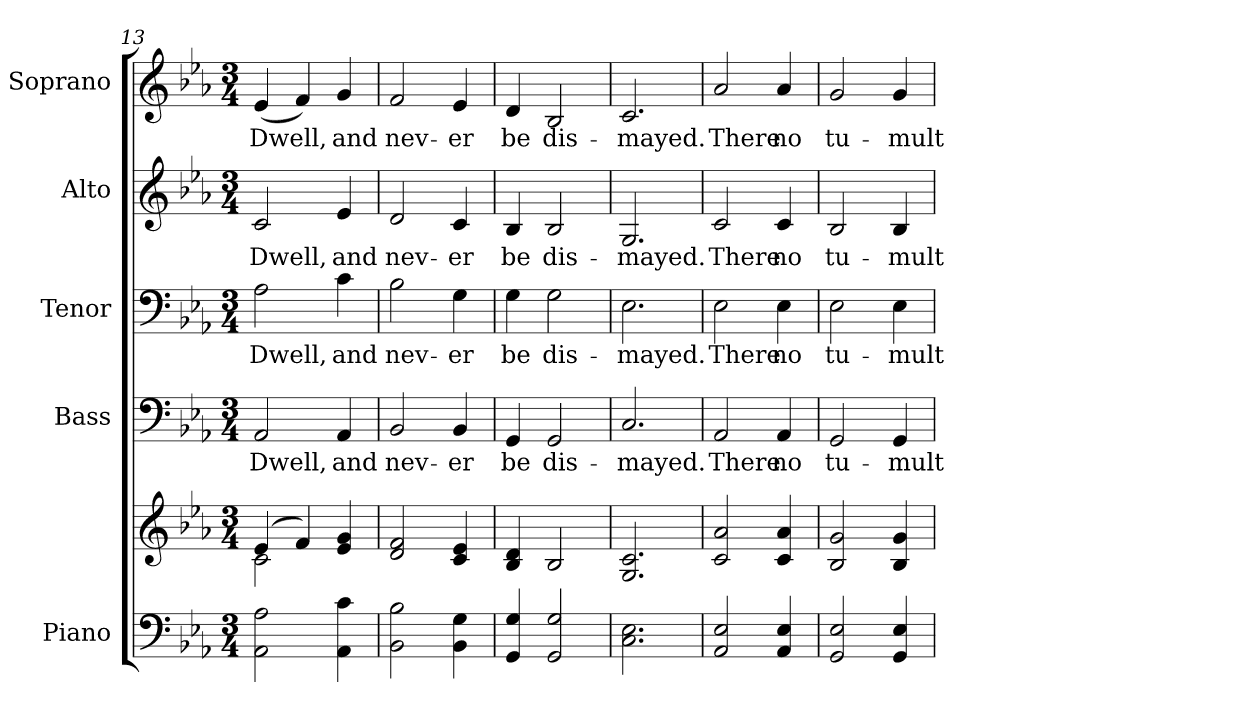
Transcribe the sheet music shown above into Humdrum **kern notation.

**kern	**kern	**kern	**text	**kern	**text	**kern	**text	**kern	**text
*part5	*part5	*part4	*part4	*part3	*part3	*part2	*part2	*part1	*part1
*staff6	*staff5	*staff4	*staff4	*staff3	*staff3	*staff2	*staff2	*staff1	*staff1
*I"Piano	*	*I"Bass	*	*I"Tenor	*	*I"Alto	*	*I"Soprano	*
*I'Pno.	*	*I'B.	*	*I'T.	*	*I'A.	*	*I'S.	*
*clefF4	*clefG2	*clefF4	*	*clefF4	*	*clefG2	*	*clefG2	*
*k[b-e-a-]	*k[b-e-a-]	*k[b-e-a-]	*	*k[b-e-a-]	*	*k[b-e-a-]	*	*k[b-e-a-]	*
*E-:	*E-:	*E-:	*	*E-:	*	*E-:	*	*E-:	*
*M3/4	*M3/4	*M3/4	*	*M3/4	*	*M3/4	*	*M3/4	*
=13	=13	=13	=13	=13	=13	=13	=13	=13	=13
*	*^	*	*	*	*	*	*	*	*
!	!	!	!	!LO:LY:b:color=#000000	!	!	!	!	!	!
!	!	!	!	!	!	!LO:LY:b:color=#000000	!	!	!	!
!	!	!	!	!	!	!	!	!LO:LY:b:color=#000000	!	!
!	!	!	!	!	!	!	!	!	!	!LO:LY:b:color=#000000
2AA-i\ 2A-i	(4e-i/	2ci\	2AA-i/	Dwell,	2A-i\	Dwell,	2ci/	Dwell,	(4e-i/	Dwell,
.	4fi/)	.	.	.	.	.	.	.	4fi/)	.
!	!	!	!	!LO:LY:b:color=#000000	!	!	!	!	!	!
!	!	!	!	!	!	!LO:LY:b:color=#000000	!	!	!	!
!	!	!	!	!	!	!	!	!LO:LY:b:color=#000000	!	!
!	!	!	!	!	!	!	!	!	!	!LO:LY:b:color=#000000
4AA-i\ 4ci	4e-i/ 4gi	4ryy	4AA-i/	and	4ci\	and	4e-i/	and	4gi/	and
*	*v	*v	*	*	*	*	*	*	*	*
=14	=14	=14	=14	=14	=14	=14	=14	=14	=14
*	*^	*	*	*	*	*	*	*	*
!	!	!	!	!LO:LY:b:color=#000000	!	!	!	!	!	!
*	*v	*v	*	*	*	*	*	*	*	*
*	*^	*	*	*	*	*	*	*	*
!	!	!	!	!	!	!LO:LY:b:color=#000000	!	!	!	!
*	*v	*v	*	*	*	*	*	*	*	*
*	*^	*	*	*	*	*	*	*	*
!	!	!	!	!	!	!	!	!LO:LY:b:color=#000000	!	!
*	*v	*v	*	*	*	*	*	*	*	*
*	*^	*	*	*	*	*	*	*	*
!	!	!	!	!	!	!	!	!	!	!LO:LY:b:color=#000000
*	*v	*v	*	*	*	*	*	*	*	*
2BB-i\ 2B-i	2di/ 2fi	2BB-i/	nev-	2B-i\	nev-	2di/	nev-	2fi/	nev-
!	!	!	!LO:LY:b:color=#000000	!	!	!	!	!	!
!	!	!	!	!	!LO:LY:b:color=#000000	!	!	!	!
!	!	!	!	!	!	!	!LO:LY:b:color=#000000	!	!
!	!	!	!	!	!	!	!	!	!LO:LY:b:color=#000000
4BB-i\ 4Gi	4ci/ 4e-i	4BB-i/	-er	4Gi\	-er	4ci/	-er	4e-i/	-er
=15	=15	=15	=15	=15	=15	=15	=15	=15	=15
!	!	!	!LO:LY:b:color=#000000	!	!	!	!	!	!
!	!	!	!	!	!LO:LY:b:color=#000000	!	!	!	!
!	!	!	!	!	!	!	!LO:LY:b:color=#000000	!	!
!	!	!	!	!	!	!	!	!	!LO:LY:b:color=#000000
4GGi/ 4Gi	4B-i/ 4di	4GGi/	be	4Gi\	be	4B-i/	be	4di/	be
!	!	!	!LO:LY:b:color=#000000	!	!	!	!	!	!
!	!	!	!	!	!LO:LY:b:color=#000000	!	!	!	!
!	!	!	!	!	!	!	!LO:LY:b:color=#000000	!	!
!	!	!	!	!	!	!	!	!	!LO:LY:b:color=#000000
2GGi/ 2Gi	2B-i/	2GGi/	dis-	2Gi\	dis-	2B-i/	dis-	2B-i/	dis-
!!LO:PB:g=z
=16	=16	=16	=16	=16	=16	=16	=16	=16	=16
!	!	!	!LO:LY:b:color=#000000	!	!	!	!	!	!
!	!	!	!	!	!LO:LY:b:color=#000000	!	!	!	!
!	!	!	!	!	!	!	!LO:LY:b:color=#000000	!	!
!	!	!	!	!	!	!	!	!	!LO:LY:b:color=#000000
2.Ci\ 2.E-i	2.Gi/ 2.ci	2.Ci/	-mayed.	2.E-i\	-mayed.	2.Gi/	-mayed.	2.ci/	-mayed.
=17	=17	=17	=17	=17	=17	=17	=17	=17	=17
!	!	!	!LO:LY:b:color=#000000	!	!	!	!	!	!
!	!	!	!	!	!LO:LY:b:color=#000000	!	!	!	!
!	!	!	!	!	!	!	!LO:LY:b:color=#000000	!	!
!	!	!	!	!	!	!	!	!	!LO:LY:b:color=#000000
2AA-i/ 2E-i	2ci/ 2a-i	2AA-i/	There	2E-i\	There	2ci/	There	2a-i/	There
!	!	!	!LO:LY:b:color=#000000	!	!	!	!	!	!
!	!	!	!	!	!LO:LY:b:color=#000000	!	!	!	!
!	!	!	!	!	!	!	!LO:LY:b:color=#000000	!	!
!	!	!	!	!	!	!	!	!	!LO:LY:b:color=#000000
4AA-i/ 4E-i	4ci/ 4a-i	4AA-i/	no	4E-i\	no	4ci/	no	4a-i/	no
=18	=18	=18	=18	=18	=18	=18	=18	=18	=18
!	!	!	!LO:LY:b:color=#000000	!	!	!	!	!	!
!	!	!	!	!	!LO:LY:b:color=#000000	!	!	!	!
!	!	!	!	!	!	!	!LO:LY:b:color=#000000	!	!
!	!	!	!	!	!	!	!	!	!LO:LY:b:color=#000000
2GGi/ 2E-i	2B-i/ 2gi	2GGi/	tu-	2E-i\	tu-	2B-i/	tu-	2gi/	tu-
!	!	!	!LO:LY:b:color=#000000	!	!	!	!	!	!
!	!	!	!	!	!LO:LY:b:color=#000000	!	!	!	!
!	!	!	!	!	!	!	!LO:LY:b:color=#000000	!	!
!	!	!	!	!	!	!	!	!	!LO:LY:b:color=#000000
4GGi/ 4E-i	4B-i/ 4gi	4GGi/	-mult	4E-i\	-mult	4B-i/	-mult	4gi/	-mult
=	=	=	=	=	=	=	=	=	=
*-	*-	*-	*-	*-	*-	*-	*-	*-	*-
